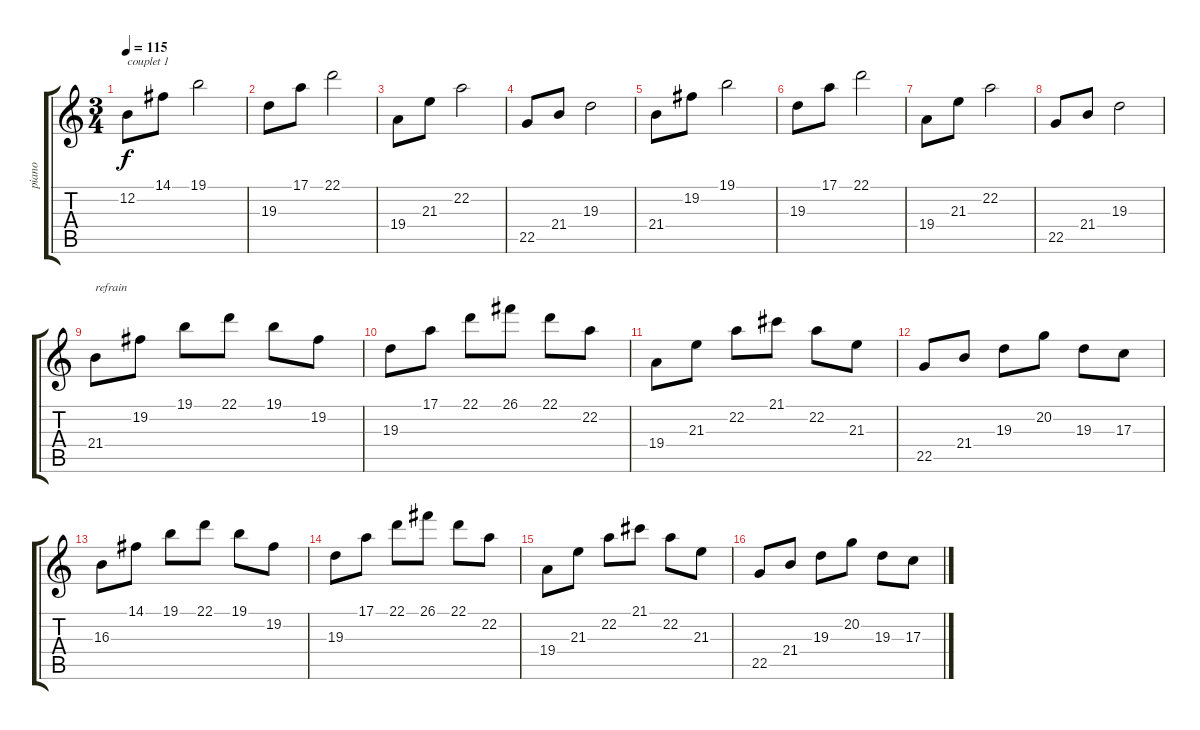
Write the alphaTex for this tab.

\track ("piano" "piano") {instrument tubularbells}
\staff {score tabs}
\tuning (E4 B3 G3 D3 A2 E2) {hide}
\ts (3 4)
\tempo 115
\clef g2
\ks c
12.2.8{txt "couplet 1" dy f instrument tubularbells} 14.1.8 19.1.2 |
19.3.8 17.1.8 22.1.2 |
19.4.8 21.3.8 22.2.2 |
22.5.8 21.4.8 19.3.2 |
21.4.8 19.2.8 19.1.2 |
19.3.8 17.1.8 22.1.2 |
19.4.8 21.3.8 22.2.2 |
22.5.8 21.4.8 19.3.2 |
21.4.8{txt "refrain"} 19.2.8 19.1.8 22.1.8 19.1.8 19.2.8 |
19.3.8 17.1.8 22.1.8 26.1.8 22.1.8 22.2.8 |
19.4.8 21.3.8 22.2.8 21.1.8 22.2.8 21.3.8 |
22.5.8 21.4.8 19.3.8 20.2.8 19.3.8 17.3.8 |
16.3.8 14.1.8 19.1.8 22.1.8 19.1.8 19.2.8 |
19.3.8 17.1.8 22.1.8 26.1.8 22.1.8 22.2.8 |
19.4.8 21.3.8 22.2.8 21.1.8 22.2.8 21.3.8 |
22.5.8 21.4.8 19.3.8 20.2.8 19.3.8 17.3.8
